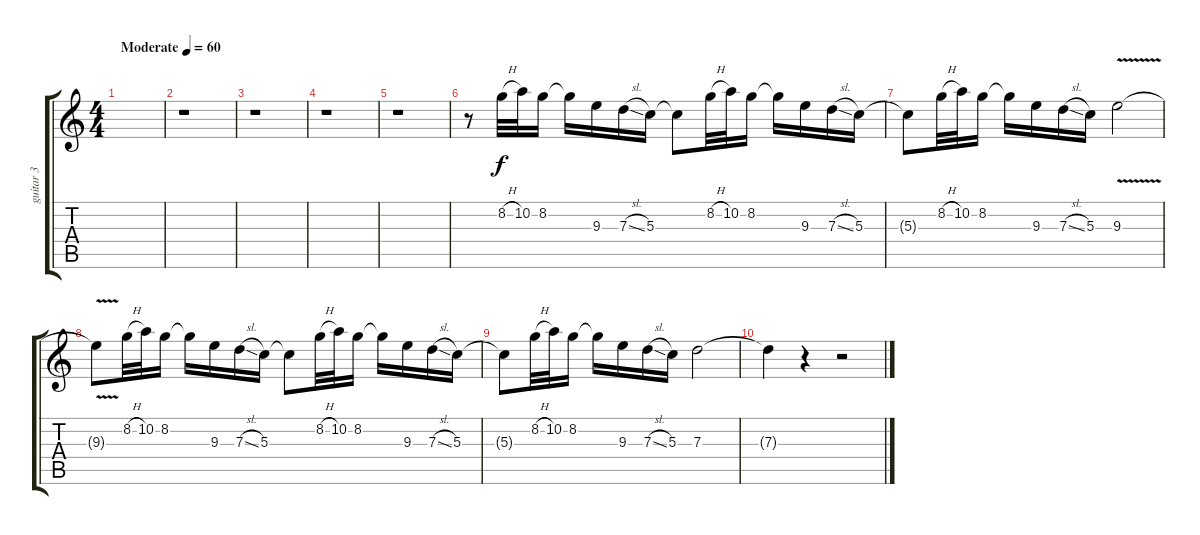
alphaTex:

\track ("guitar 3" "guitar 3") {instrument distortionguitar}
\staff {score tabs}
\tuning (E4 B3 G3 D3 A2 E2) {hide}
\ts (4 4)
\tempo (60 "Moderate")
\clef g2
\ks c
|
r.1 |
r.1 |
r.1 |
r.1 |
r.8 8.2{h}.32 10.2.32 8.2.16 8.2{t}.16 9.3.16 7.3{sl}.16 5.3.16 5.3{t}.8 8.2{h}.32 10.2.32 8.2.16 8.2{t}.16 9.3.16 7.3{sl}.16 5.3.16 |
5.3{t}.8 8.2{h}.32 10.2.32 8.2.16 8.2{t}.16 9.3.16 7.3{sl}.16 5.3.16 9.3{v}.2 |
9.3{t}.8 8.2{h}.32 10.2.32 8.2.16 8.2{t}.16 9.3.16 7.3{sl}.16 5.3.16 5.3{t}.8 8.2{h}.32 10.2.32 8.2.16 8.2{t}.16 9.3.16 7.3{sl}.16 5.3.16 |
5.3{t}.8 8.2{h}.32 10.2.32 8.2.16 8.2{t}.16 9.3.16 7.3{sl}.16 5.3.16 7.3.2 |
7.3{t}.4 r.4 r.2
